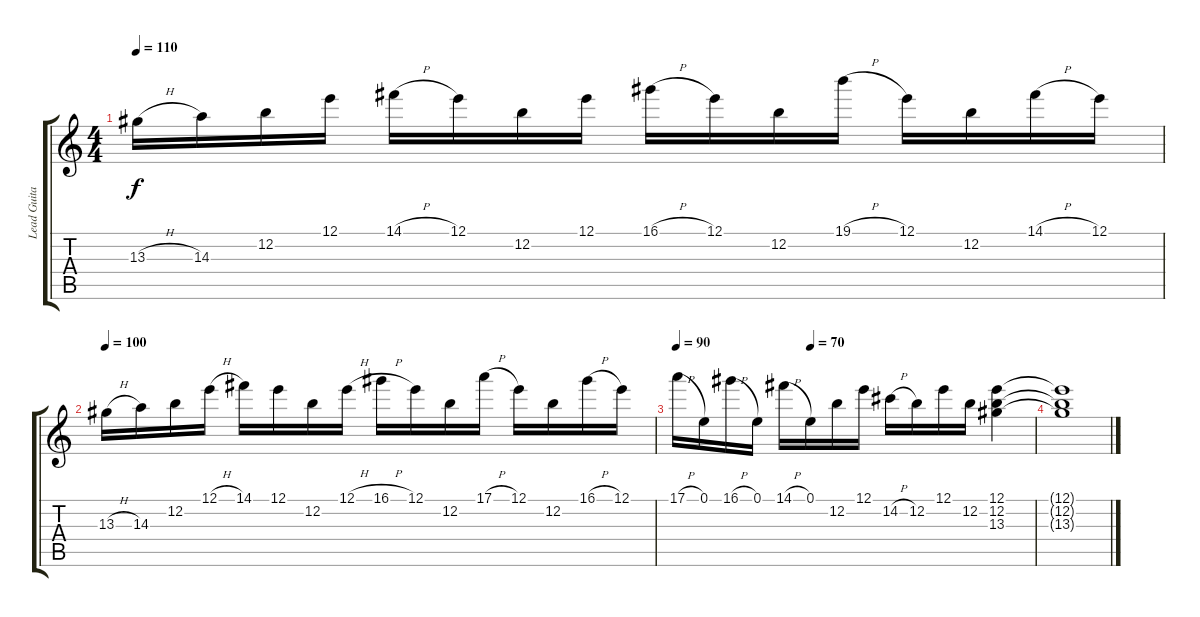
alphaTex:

\track ("Lead Guitar" "Lead Guita") {instrument overdrivenguitar}
\staff {score tabs}
\tuning (E4 B3 G3 D3 A2 E2) {hide}
\ts (4 4)
\tempo 110
\clef g2
\ks c
13.3{h}.16{dy f} 14.3.16 12.2.16 12.1.16 14.1{h}.16 12.1.16 12.2.16 12.1.16 16.1{h}.16 12.1.16 12.2.16 19.1{h}.16 12.1.16 12.2.16 14.1{h}.16 12.1.16 |
\tempo 100
13.3{h}.16 14.3.16 12.2.16 12.1{h}.16 14.1.16 12.1.16 12.2.16 12.1{h}.16 16.1{h}.16 12.1.16 12.2.16 17.1{h}.16 12.1.16 12.2.16 16.1{h}.16 12.1.16 |
\tempo 90
\tempo (70 0.375)
17.1{h}.16 0.1.16 16.1{h}.16 0.1.16 14.1{h}.16 0.1.16 12.2.16 12.1.16 14.2{h}.16 12.2.16 12.1.16 12.2.16 (12.1 12.2 13.3).4 |
(12.1{t} 12.2{t} 13.3{t}).1
